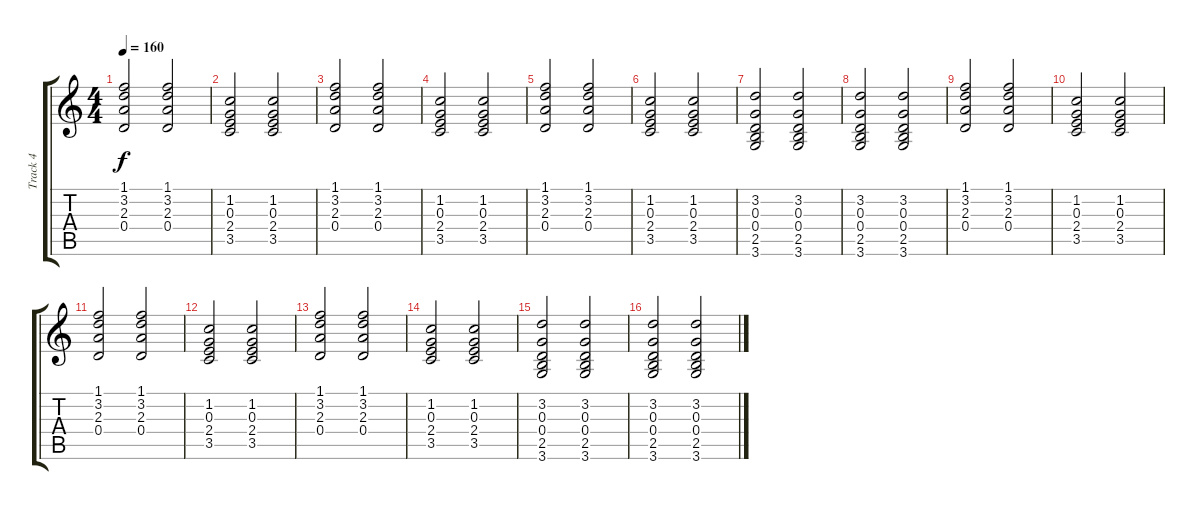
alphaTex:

\track ("Track 4" "Track 4") {instrument acousticguitarsteel}
\staff {score tabs}
\tuning (E4 B3 G3 D3 A2 E2) {hide}
\ts (4 4)
\tempo 160
\clef g2
\ks c
(1.1 3.2 2.3 0.4).2{dy f} (1.1 3.2 2.3 0.4).2 |
(1.2 0.3 2.4 3.5).2 (1.2 0.3 2.4 3.5).2 |
(1.1 3.2 2.3 0.4).2 (1.1 3.2 2.3 0.4).2 |
(1.2 0.3 2.4 3.5).2 (1.2 0.3 2.4 3.5).2 |
(1.1 3.2 2.3 0.4).2 (1.1 3.2 2.3 0.4).2 |
(1.2 0.3 2.4 3.5).2 (1.2 0.3 2.4 3.5).2 |
(3.2 0.3 0.4 2.5 3.6).2 (3.2 0.3 0.4 2.5 3.6).2 |
(3.2 0.3 0.4 2.5 3.6).2 (3.2 0.3 0.4 2.5 3.6).2 |
(1.1 3.2 2.3 0.4).2 (1.1 3.2 2.3 0.4).2 |
(1.2 0.3 2.4 3.5).2 (1.2 0.3 2.4 3.5).2 |
(1.1 3.2 2.3 0.4).2 (1.1 3.2 2.3 0.4).2 |
(1.2 0.3 2.4 3.5).2 (1.2 0.3 2.4 3.5).2 |
(1.1 3.2 2.3 0.4).2 (1.1 3.2 2.3 0.4).2 |
(1.2 0.3 2.4 3.5).2 (1.2 0.3 2.4 3.5).2 |
(3.2 0.3 0.4 2.5 3.6).2 (3.2 0.3 0.4 2.5 3.6).2 |
(3.2 0.3 0.4 2.5 3.6).2 (3.2 0.3 0.4 2.5 3.6).2
